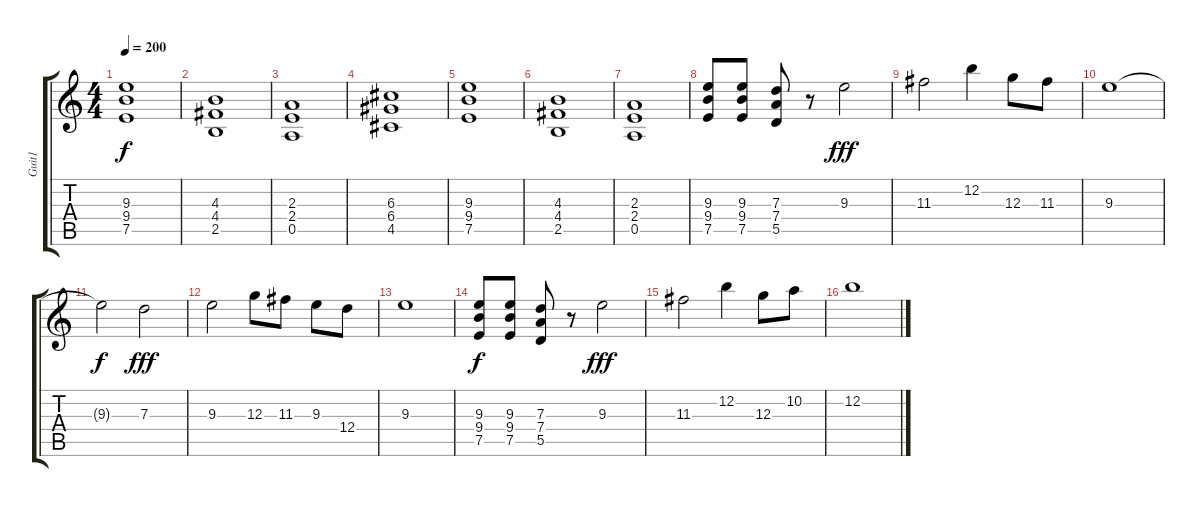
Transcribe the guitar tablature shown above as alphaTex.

\track ("Guit1" "Guit1") {instrument distortionguitar}
\staff {score tabs}
\tuning (E4 B3 G3 D3 A2 E2) {hide}
\ts (4 4)
\tempo 200
\clef g2
\ks c
(9.3 9.4 7.5).1{dy f} |
(4.3 4.4 2.5).1 |
(2.3 2.4 0.5).1 |
(6.3 6.4 4.5).1{volume 11 instrument overdrivenguitar} |
(9.3 9.4 7.5).1 |
(4.3 4.4 2.5).1 |
(2.3 2.4 0.5).1 |
(9.3 9.4 7.5).8{volume 11 instrument distortionguitar} (9.3 9.4 7.5).8 (7.3 7.4 5.5).8 r.8 9.3.2{dy fff} |
11.3.2 12.2.4 12.3.8 11.3.8 |
9.3.1 |
9.3{t}.2{dy f} 7.3.2{dy fff} |
9.3.2 12.3.8 11.3.8 9.3.8 12.4.8 |
9.3.1 |
(9.3 9.4 7.5).8{dy f volume 11 instrument distortionguitar} (9.3 9.4 7.5).8 (7.3 7.4 5.5).8 r.8 9.3.2{dy fff} |
11.3.2 12.2.4 12.3.8 10.2.8 |
12.2.1
